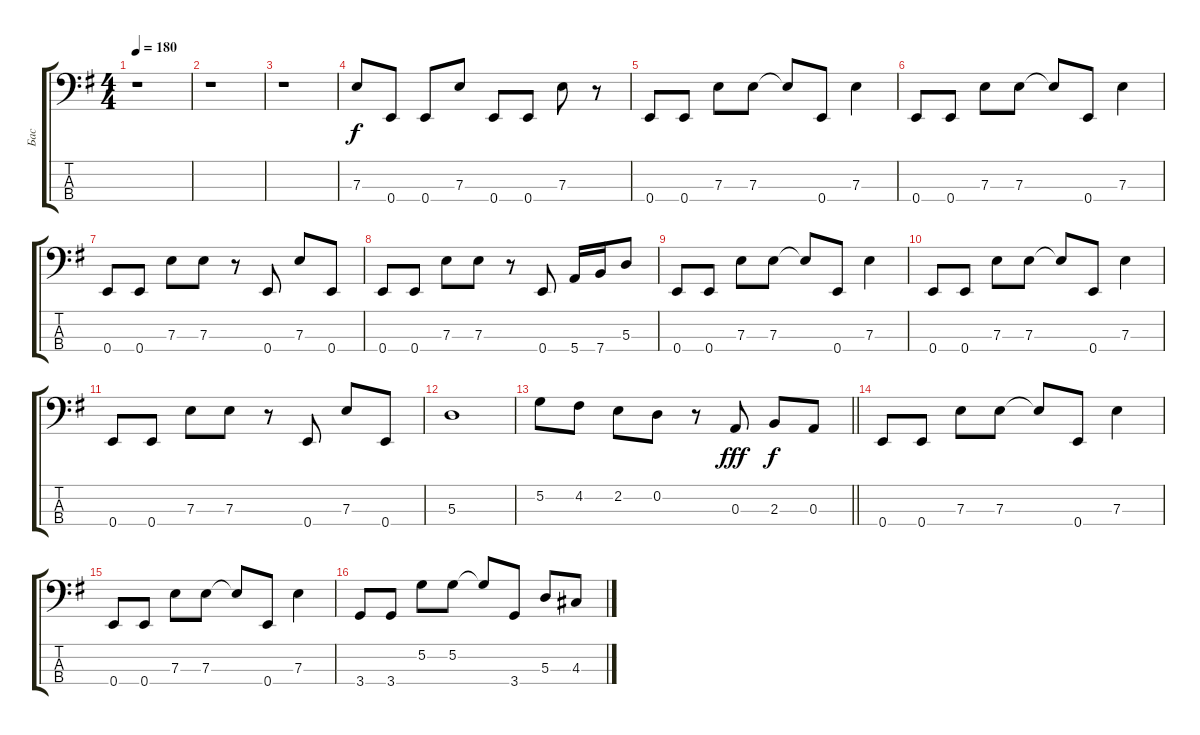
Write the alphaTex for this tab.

\track ("Бас" "Бас") {instrument electricbasspick}
\staff {score tabs}
\tuning (G2 D2 A1 E1) {hide}
\ts (4 4)
\tempo 180
\clef f4
\ks g
r.1{dy f instrument electricbasspick} |
r.1 |
r.1 |
7.3.8 0.4.8 0.4.8 7.3.8 0.4.8 0.4.8 7.3.8 r.8 |
0.4.8 0.4.8 7.3.8 7.3.8 7.3{t}.8 0.4.8 7.3.4 |
0.4.8 0.4.8 7.3.8 7.3.8 7.3{t}.8 0.4.8 7.3.4 |
0.4.8 0.4.8 7.3.8 7.3.8 r.8 0.4.8 7.3.8 0.4.8 |
0.4.8 0.4.8 7.3.8 7.3.8 r.8 0.4.8 5.4.16 7.4.16 5.3.8 |
0.4.8 0.4.8 7.3.8 7.3.8 7.3{t}.8 0.4.8 7.3.4 |
0.4.8 0.4.8 7.3.8 7.3.8 7.3{t}.8 0.4.8 7.3.4 |
0.4.8 0.4.8 7.3.8 7.3.8 r.8 0.4.8 7.3.8 0.4.8 |
5.3.1 |
\barLineRight lightlight
5.2.8 4.2.8 2.2.8 0.2.8 r.8 0.3.8{dy fff} 2.3.8{dy f} 0.3.8 |
0.4.8 0.4.8 7.3.8 7.3.8 7.3{t}.8 0.4.8 7.3.4 |
0.4.8 0.4.8 7.3.8 7.3.8 7.3{t}.8 0.4.8 7.3.4 |
3.4.8 3.4.8 5.2.8 5.2.8 5.2{t}.8 3.4.8 5.3.8 4.3.8
